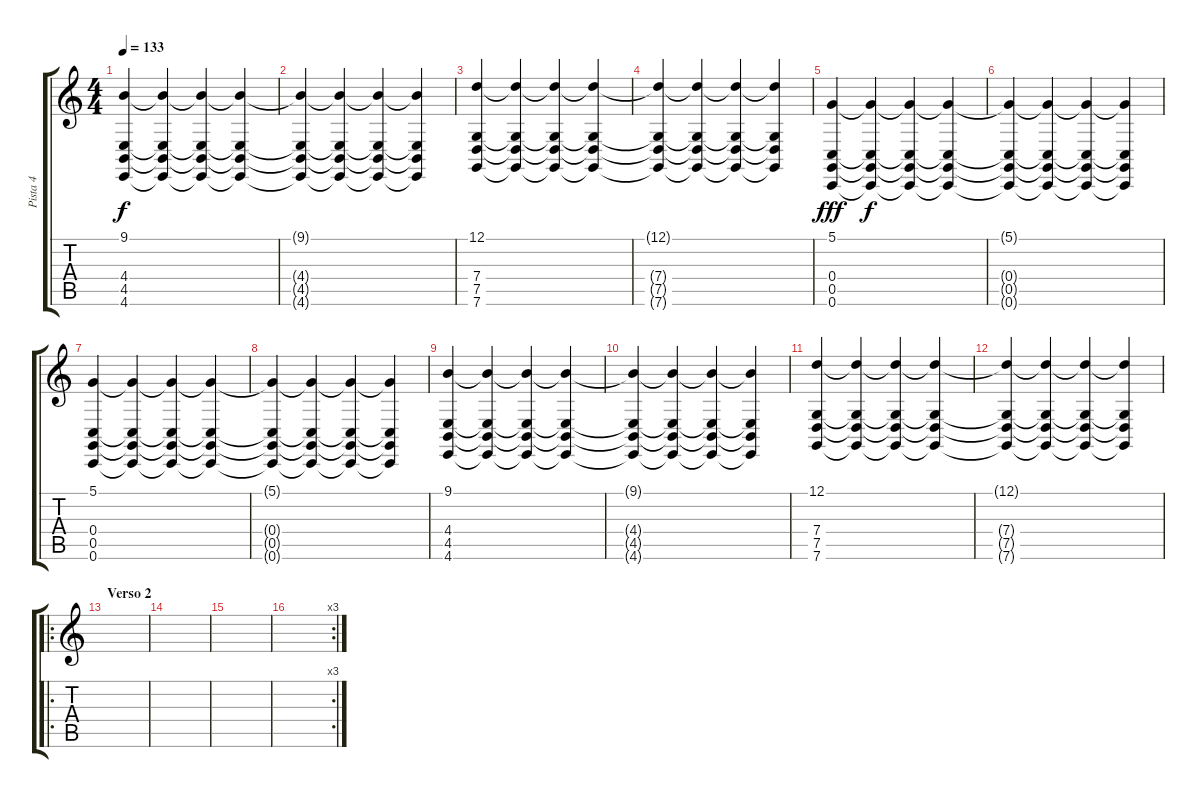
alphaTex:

\track ("Pista 4" "Pista 4") {instrument churchorgan}
\staff {score tabs}
\tuning (D4 A3 F3 C3 G2 C2) {hide}
\ts (4 4)
\tempo 133
\clef g2
\ks c
(9.1 4.4 4.5 4.6).4{dy f volume 6} (9.1{t} 4.4{t} 4.5{t} 4.6{t}).4 (9.1{t} 4.4{t} 4.5{t} 4.6{t}).4 (9.1{t} 4.4{t} 4.5{t} 4.6{t}).4 |
(9.1{t} 4.4{t} 4.5{t} 4.6{t}).4 (9.1{t} 4.4{t} 4.5{t} 4.6{t}).4 (9.1{t} 4.4{t} 4.5{t} 4.6{t}).4 (9.1{t} 4.4{t} 4.5{t} 4.6{t}).4 |
(12.1 7.4 7.5 7.6).4{volume 6} (12.1{t} 7.4{t} 7.5{t} 7.6{t}).4 (12.1{t} 7.4{t} 7.5{t} 7.6{t}).4 (12.1{t} 7.4{t} 7.5{t} 7.6{t}).4 |
(12.1{t} 7.4{t} 7.5{t} 7.6{t}).4 (12.1{t} 7.4{t} 7.5{t} 7.6{t}).4 (12.1{t} 7.4{t} 7.5{t} 7.6{t}).4 (12.1{t} 7.4{t} 7.5{t} 7.6{t}).4 |
(5.1 0.4 0.5 0.6).4{dy fff} (5.1{t} 0.4{t} 0.5{t} 0.6{t}).4{dy f} (5.1{t} 0.4{t} 0.5{t} 0.6{t}).4 (5.1{t} 0.4{t} 0.5{t} 0.6{t}).4 |
(5.1{t} 0.4{t} 0.5{t} 0.6{t}).4 (5.1{t} 0.4{t} 0.5{t} 0.6{t}).4 (5.1{t} 0.4{t} 0.5{t} 0.6{t}).4 (5.1{t} 0.4{t} 0.5{t} 0.6{t}).4 |
(5.1 0.4 0.5 0.6).4 (5.1{t} 0.4{t} 0.5{t} 0.6{t}).4 (5.1{t} 0.4{t} 0.5{t} 0.6{t}).4 (5.1{t} 0.4{t} 0.5{t} 0.6{t}).4 |
(5.1{t} 0.4{t} 0.5{t} 0.6{t}).4 (5.1{t} 0.4{t} 0.5{t} 0.6{t}).4 (5.1{t} 0.4{t} 0.5{t} 0.6{t}).4 (5.1{t} 0.4{t} 0.5{t} 0.6{t}).4 |
(9.1 4.4 4.5 4.6).4{volume 6} (9.1{t} 4.4{t} 4.5{t} 4.6{t}).4 (9.1{t} 4.4{t} 4.5{t} 4.6{t}).4 (9.1{t} 4.4{t} 4.5{t} 4.6{t}).4 |
(9.1{t} 4.4{t} 4.5{t} 4.6{t}).4 (9.1{t} 4.4{t} 4.5{t} 4.6{t}).4 (9.1{t} 4.4{t} 4.5{t} 4.6{t}).4 (9.1{t} 4.4{t} 4.5{t} 4.6{t}).4 |
(12.1 7.4 7.5 7.6).4{volume 6} (12.1{t} 7.4{t} 7.5{t} 7.6{t}).4 (12.1{t} 7.4{t} 7.5{t} 7.6{t}).4 (12.1{t} 7.4{t} 7.5{t} 7.6{t}).4 |
(12.1{t} 7.4{t} 7.5{t} 7.6{t}).4 (12.1{t} 7.4{t} 7.5{t} 7.6{t}).4 (12.1{t} 7.4{t} 7.5{t} 7.6{t}).4 (12.1{t} 7.4{t} 7.5{t} 7.6{t}).4 |
\ro
\section ("" "Verso 2")
|
|
|
\rc 3
